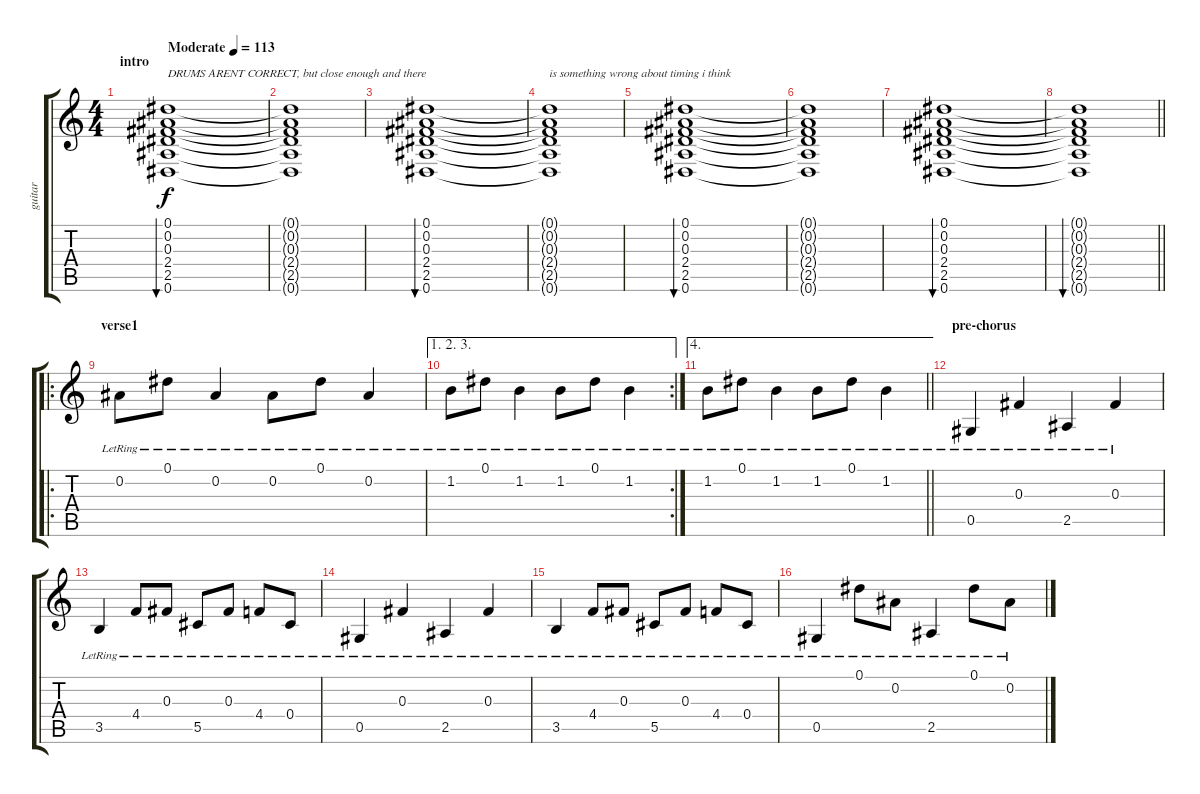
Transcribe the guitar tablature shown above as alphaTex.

\track ("guitar" "guitar") {instrument acousticguitarsteel}
\staff {score tabs}
\tuning (Eb4 Bb3 Gb3 Db3 Ab2 Eb2) {hide}
\ts (4 4)
\section ("" "intro")
\tempo (113 "Moderate")
\clef g2
\ks c
(0.1 0.2 0.3 2.4 2.5 0.6).1{bu 480 txt "DRUMS ARENT CORRECT, but close enough and there " dy f instrument overdrivenguitar} |
(0.1{t} 0.2{t} 0.3{t} 2.4{t} 2.5{t} 0.6{t}).1 |
(0.1 0.2 0.3 2.4 2.5 0.6).1{bu 480} |
(0.1{t} 0.2{t} 0.3{t} 2.4{t} 2.5{t} 0.6{t}).1{txt "is something wrong about timing i think"} |
(0.1 0.2 0.3 2.4 2.5 0.6).1{bu 480} |
(0.1{t} 0.2{t} 0.3{t} 2.4{t} 2.5{t} 0.6{t}).1 |
(0.1 0.2 0.3 2.4 2.5 0.6).1{bu 480} |
\barLineRight lightlight
(0.1{t} 0.2{t} 0.3{t} 2.4{t} 2.5{t} 0.6{t}).1{bu 480} |
\ro
\section ("" "verse1")
0.2{lr}.8{instrument electricguitarclean} 0.1{lr}.8 0.2{lr}.4 0.2{lr}.8 0.1{lr}.8 0.2{lr}.4 |
\ae (1 2 3)
\rc 2
1.2{lr}.8 0.1{lr}.8 1.2{lr}.4 1.2{lr}.8 0.1{lr}.8 1.2{lr}.4 |
\ae 4
\barLineRight lightlight
1.2{lr}.8 0.1{lr}.8 1.2{lr}.4 1.2{lr}.8 0.1{lr}.8 1.2{lr}.4 |
\section ("" "pre-chorus")
0.5{lr}.4 0.3{lr}.4 2.5{lr}.4 0.3{lr}.4 |
3.5{lr}.4 4.4{lr}.8 0.3{lr}.8 5.5{lr}.8 0.3{lr}.8 4.4{lr}.8 0.4{lr}.8 |
0.5{lr}.4 0.3{lr}.4 2.5{lr}.4 0.3{lr}.4 |
3.5{lr}.4 4.4{lr}.8 0.3{lr}.8 5.5{lr}.8 0.3{lr}.8 4.4{lr}.8 0.4{lr}.8 |
0.5{lr}.4 0.1{lr}.8 0.2{lr}.8 2.5{lr}.4 0.1{lr}.8 0.2{lr}.8
